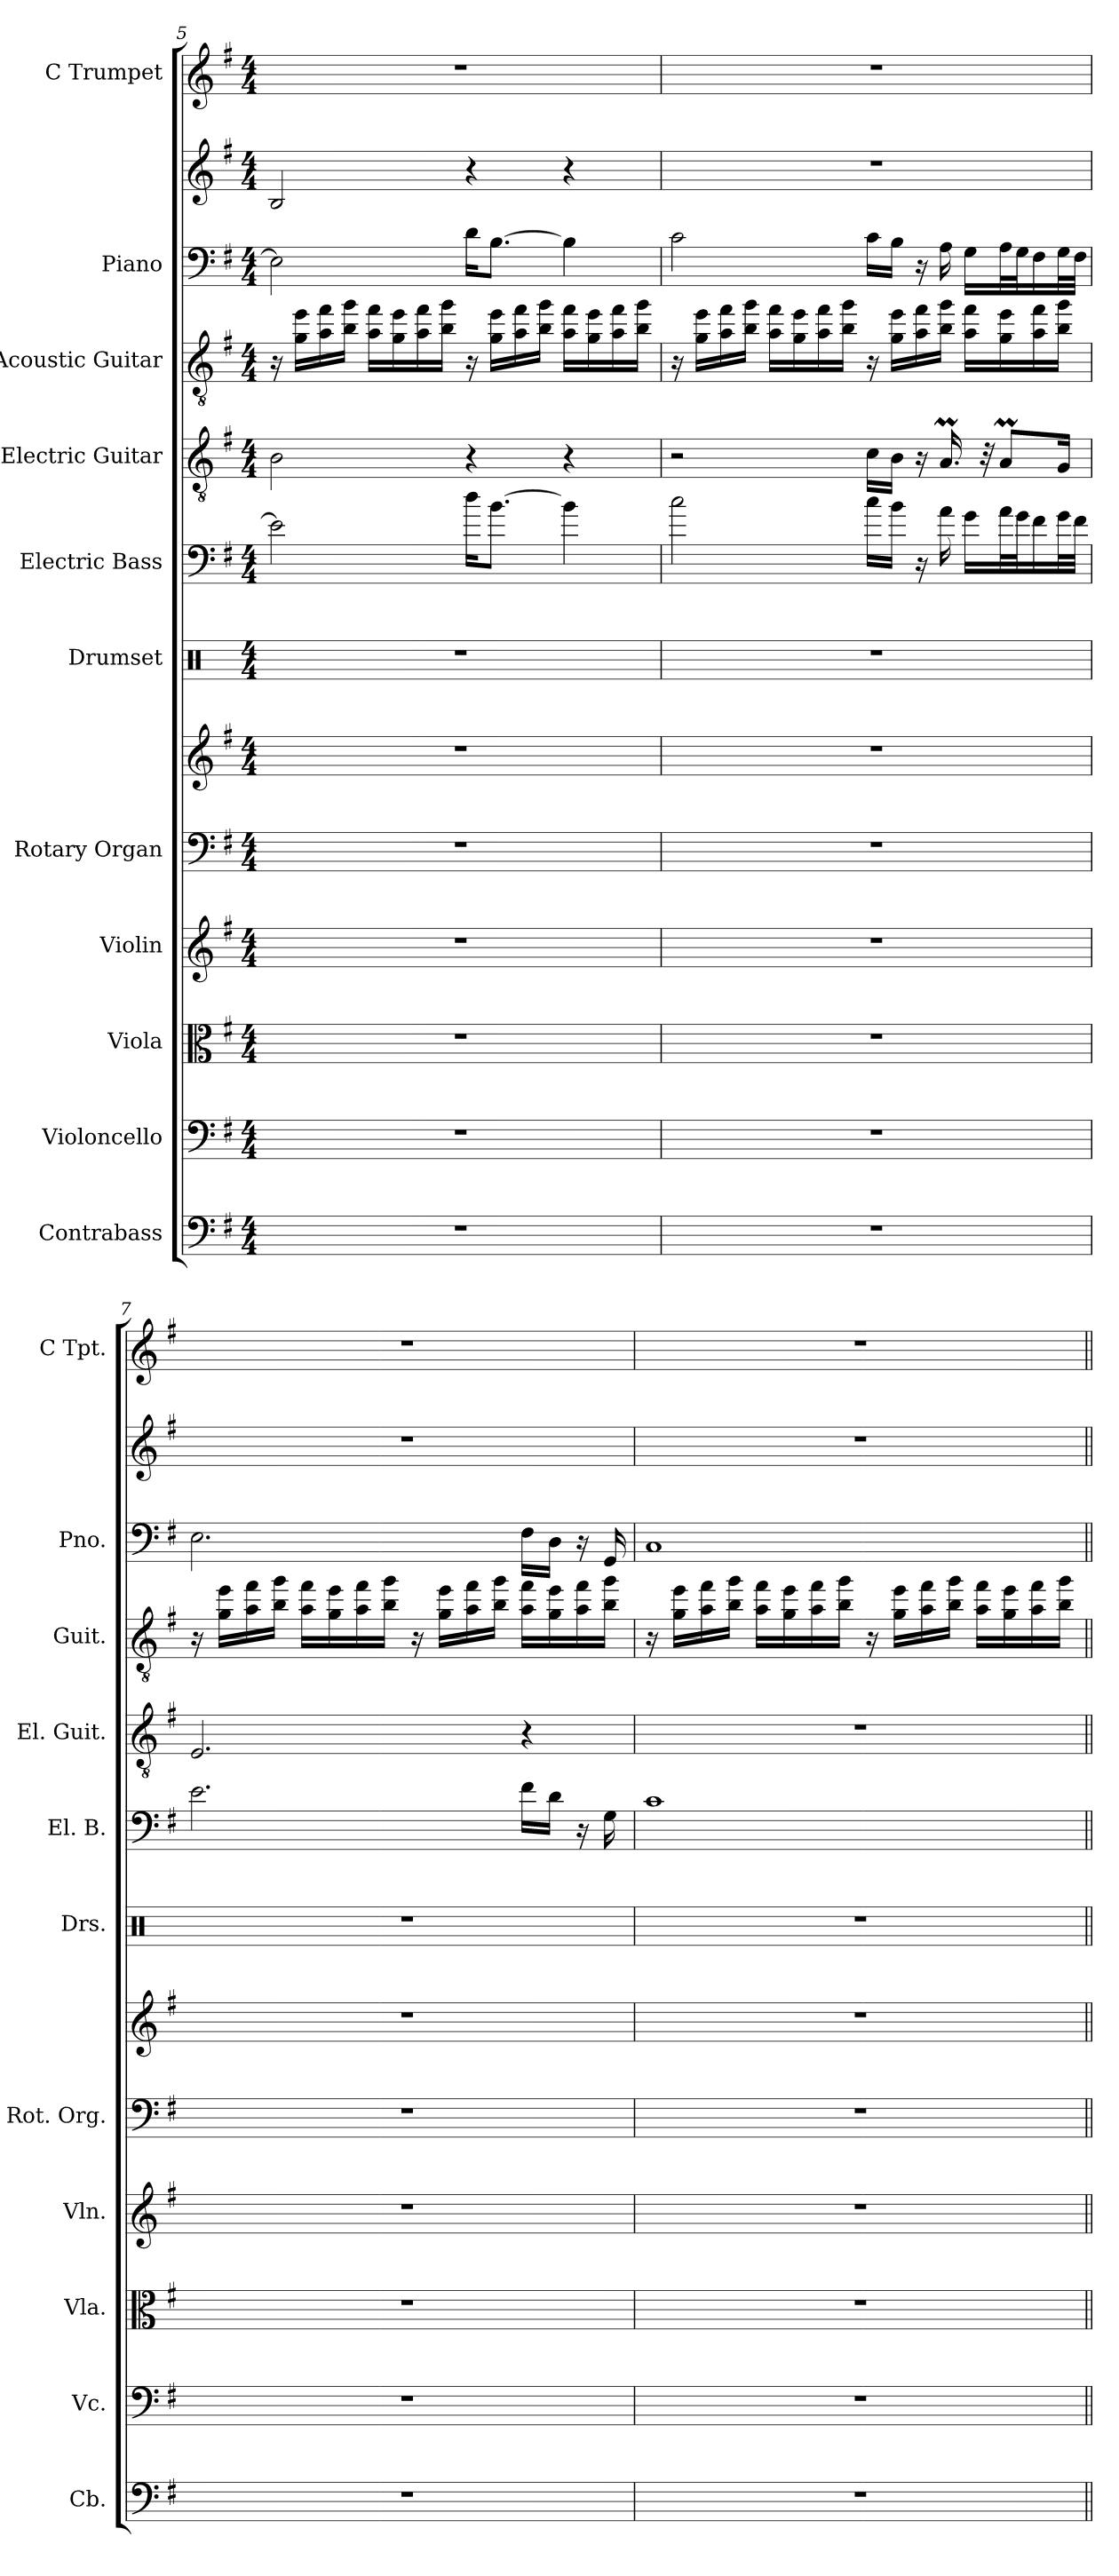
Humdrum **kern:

**kern	**kern	**kern	**kern	**kern	**kern	**kern	**kern	**kern	**kern	**kern	**kern	**kern
*part11	*part10	*part9	*part8	*part7	*part7	*part6	*part5	*part4	*part3	*part2	*part2	*part1
*staff13	*staff12	*staff11	*staff10	*staff9	*staff8	*staff7	*staff6	*staff5	*staff4	*staff3	*staff2	*staff1
*I"Contrabass	*I"Violoncello	*I"Viola	*I"Violin	*I"Rotary Organ	*	*I"Drumset	*I"Electric Bass	*I"Electric Guitar	*I"Acoustic Guitar	*I"Piano	*	*I"C Trumpet
*I'Cb.	*I'Vc.	*I'Vla.	*I'Vln.	*I'Rot. Org.	*	*I'Drs.	*I'El. B.	*I'El. Guit.	*I'Guit.	*I'Pno.	*	*I'C Tpt.
*clefF4	*clefF4	*clefC3	*clefG2	*clefF4	*clefG2	*clefX	*clefF4	*clefGv2	*clefGv2	*clefF4	*clefG2	*clefG2
*ITrd7c12	*	*	*	*	*	*	*ITrd7c12	*	*	*	*	*
*k[f#]	*k[f#]	*k[f#]	*k[f#]	*k[f#]	*k[f#]	*k[]	*k[f#]	*k[f#]	*k[f#]	*k[f#]	*k[f#]	*k[f#]
*M4/4	*M4/4	*M4/4	*M4/4	*M4/4	*M4/4	*M4/4	*M4/4	*M4/4	*M4/4	*M4/4	*M4/4	*M4/4
=5	=5	=5	=5	=5	=5	=5	=5	=5	=5	=5	=5	=5
1r	1r	1r	1r	1r	1r	1r	2E\]	2B\	16r	2E\]	2B/	1r
.	.	.	.	.	.	.	.	.	16g\ 16ee\LL	.	.	.
.	.	.	.	.	.	.	.	.	16a\ 16ff#\	.	.	.
.	.	.	.	.	.	.	.	.	16b\ 16gg\JJ	.	.	.
.	.	.	.	.	.	.	.	.	16a\ 16ff#\LL	.	.	.
.	.	.	.	.	.	.	.	.	16g\ 16ee\	.	.	.
.	.	.	.	.	.	.	.	.	16a\ 16ff#\	.	.	.
.	.	.	.	.	.	.	.	.	16b\ 16gg\JJ	.	.	.
.	.	.	.	.	.	.	16d\KL	4r	16r	16d\KL	4r	.
.	.	.	.	.	.	.	[8.B\J	.	16g\ 16ee\LL	[8.B\J	.	.
.	.	.	.	.	.	.	.	.	16a\ 16ff#\	.	.	.
.	.	.	.	.	.	.	.	.	16b\ 16gg\JJ	.	.	.
.	.	.	.	.	.	.	4B\]	4r	16a\ 16ff#\LL	4B\]	4r	.
.	.	.	.	.	.	.	.	.	16g\ 16ee\	.	.	.
.	.	.	.	.	.	.	.	.	16a\ 16ff#\	.	.	.
.	.	.	.	.	.	.	.	.	16b\ 16gg\JJ	.	.	.
!!LO:PB:g=z
=6	=6	=6	=6	=6	=6	=6	=6	=6	=6	=6	=6	=6
1r	1r	1r	1r	1r	1r	1r	2c\	2r	16r	2c\	1r	1r
.	.	.	.	.	.	.	.	.	16g\ 16ee\LL	.	.	.
.	.	.	.	.	.	.	.	.	16a\ 16ff#\	.	.	.
.	.	.	.	.	.	.	.	.	16b\ 16gg\JJ	.	.	.
.	.	.	.	.	.	.	.	.	16a\ 16ff#\LL	.	.	.
.	.	.	.	.	.	.	.	.	16g\ 16ee\	.	.	.
.	.	.	.	.	.	.	.	.	16a\ 16ff#\	.	.	.
.	.	.	.	.	.	.	.	.	16b\ 16gg\JJ	.	.	.
.	.	.	.	.	.	.	16c\LL	16c\LL	16r	16c\LL	.	.
.	.	.	.	.	.	.	16B\JJ	16B\JJ	16g\ 16ee\LL	16B\JJ	.	.
.	.	.	.	.	.	.	16r	16r	16a\ 16ff#\	16r	.	.
.	.	.	.	.	.	.	16A\	16.AM/	16b\ 16gg\JJ	16A\	.	.
.	.	.	.	.	.	.	16G\LL	.	16a\ 16ff#\LL	16G\LL	.	.
.	.	.	.	.	.	.	.	32r	.	.	.	.
.	.	.	.	.	.	.	32A\L	8AM/L	16g\ 16ee\	32A\L	.	.
.	.	.	.	.	.	.	32G\J	.	.	32G\J	.	.
.	.	.	.	.	.	.	16F#\	.	16a\ 16ff#\	16F#\	.	.
.	.	.	.	.	.	.	32G\L	16G/Jk	16b\ 16gg\JJ	32G\L	.	.
.	.	.	.	.	.	.	32F#\JJJ	.	.	32F#\JJJ	.	.
=7	=7	=7	=7	=7	=7	=7	=7	=7	=7	=7	=7	=7
1r	1r	1r	1r	1r	1r	1r	2.E\	2.E/	16r	2.E\	1r	1r
.	.	.	.	.	.	.	.	.	16g\ 16ee\LL	.	.	.
.	.	.	.	.	.	.	.	.	16a\ 16ff#\	.	.	.
.	.	.	.	.	.	.	.	.	16b\ 16gg\JJ	.	.	.
.	.	.	.	.	.	.	.	.	16a\ 16ff#\LL	.	.	.
.	.	.	.	.	.	.	.	.	16g\ 16ee\	.	.	.
.	.	.	.	.	.	.	.	.	16a\ 16ff#\	.	.	.
.	.	.	.	.	.	.	.	.	16b\ 16gg\JJ	.	.	.
.	.	.	.	.	.	.	.	.	16r	.	.	.
.	.	.	.	.	.	.	.	.	16g\ 16ee\LL	.	.	.
.	.	.	.	.	.	.	.	.	16a\ 16ff#\	.	.	.
.	.	.	.	.	.	.	.	.	16b\ 16gg\JJ	.	.	.
.	.	.	.	.	.	.	16F#\LL	4r	16a\ 16ff#\LL	16F#\LL	.	.
.	.	.	.	.	.	.	16D\JJ	.	16g\ 16ee\	16D\JJ	.	.
.	.	.	.	.	.	.	16r	.	16a\ 16ff#\	16r	.	.
.	.	.	.	.	.	.	16GG\	.	16b\ 16gg\JJ	16GG/	.	.
=8	=8	=8	=8	=8	=8	=8	=8	=8	=8	=8	=8	=8
1r	1r	1r	1r	1r	1r	1r	1C	1r	16r	1C	1r	1r
.	.	.	.	.	.	.	.	.	16g\ 16ee\LL	.	.	.
.	.	.	.	.	.	.	.	.	16a\ 16ff#\	.	.	.
.	.	.	.	.	.	.	.	.	16b\ 16gg\JJ	.	.	.
.	.	.	.	.	.	.	.	.	16a\ 16ff#\LL	.	.	.
.	.	.	.	.	.	.	.	.	16g\ 16ee\	.	.	.
.	.	.	.	.	.	.	.	.	16a\ 16ff#\	.	.	.
.	.	.	.	.	.	.	.	.	16b\ 16gg\JJ	.	.	.
.	.	.	.	.	.	.	.	.	16r	.	.	.
.	.	.	.	.	.	.	.	.	16g\ 16ee\LL	.	.	.
.	.	.	.	.	.	.	.	.	16a\ 16ff#\	.	.	.
.	.	.	.	.	.	.	.	.	16b\ 16gg\JJ	.	.	.
.	.	.	.	.	.	.	.	.	16a\ 16ff#\LL	.	.	.
.	.	.	.	.	.	.	.	.	16g\ 16ee\	.	.	.
.	.	.	.	.	.	.	.	.	16a\ 16ff#\	.	.	.
.	.	.	.	.	.	.	.	.	16b\ 16gg\JJ	.	.	.
=||	=||	=||	=||	=||	=||	=||	=||	=||	=||	=||	=||	=||
*-	*-	*-	*-	*-	*-	*-	*-	*-	*-	*-	*-	*-
